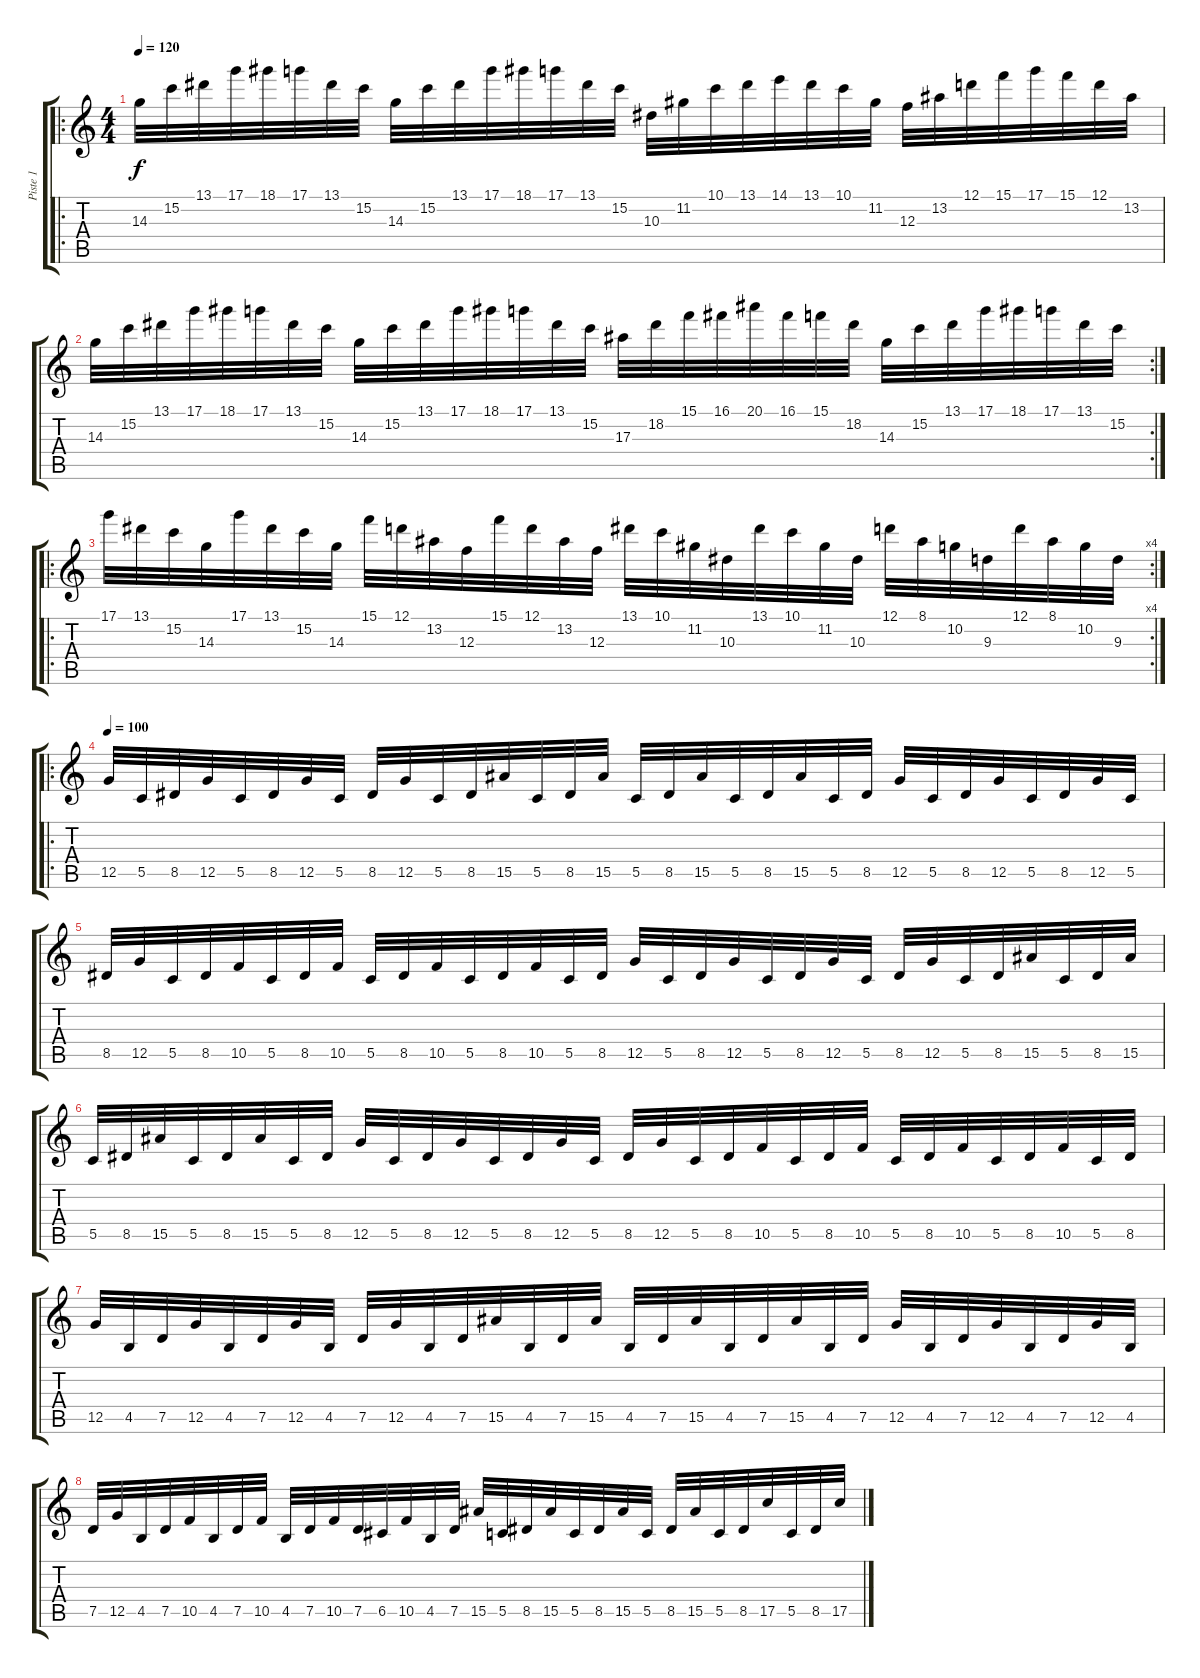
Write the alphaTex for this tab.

\track ("Piste 1" "Piste 1") {instrument distortionguitar}
\staff {score tabs}
\tuning (D4 A3 F3 C3 G2 C2) {hide}
\ro
\ts (4 4)
\tempo 120
\clef g2
\ks c
14.3.32{dy f} 15.2.32 13.1.32 17.1.32 18.1.32 17.1.32 13.1.32 15.2.32 14.3.32 15.2.32 13.1.32 17.1.32 18.1.32 17.1.32 13.1.32 15.2.32 10.3.32 11.2.32 10.1.32 13.1.32 14.1.32 13.1.32 10.1.32 11.2.32 12.3.32 13.2.32 12.1.32 15.1.32 17.1.32 15.1.32 12.1.32 13.2.32 |
\rc 2
14.3.32 15.2.32 13.1.32 17.1.32 18.1.32 17.1.32 13.1.32 15.2.32 14.3.32 15.2.32 13.1.32 17.1.32 18.1.32 17.1.32 13.1.32 15.2.32 17.3.32 18.2.32 15.1.32 16.1.32 20.1.32 16.1.32 15.1.32 18.2.32 14.3.32 15.2.32 13.1.32 17.1.32 18.1.32 17.1.32 13.1.32 15.2.32 |
\ro
\rc 4
17.1.32 13.1.32 15.2.32 14.3.32 17.1.32 13.1.32 15.2.32 14.3.32 15.1.32 12.1.32 13.2.32 12.3.32 15.1.32 12.1.32 13.2.32 12.3.32 13.1.32 10.1.32 11.2.32 10.3.32 13.1.32 10.1.32 11.2.32 10.3.32 12.1.32 8.1.32 10.2.32 9.3.32 12.1.32 8.1.32 10.2.32 9.3.32 |
\ro
\tempo 100
12.5.32 5.5.32 8.5.32 12.5.32 5.5.32 8.5.32 12.5.32 5.5.32 8.5.32 12.5.32 5.5.32 8.5.32 15.5.32 5.5.32 8.5.32 15.5.32 5.5.32 8.5.32 15.5.32 5.5.32 8.5.32 15.5.32 5.5.32 8.5.32 12.5.32 5.5.32 8.5.32 12.5.32 5.5.32 8.5.32 12.5.32 5.5.32 |
8.5.32 12.5.32 5.5.32 8.5.32 10.5.32 5.5.32 8.5.32 10.5.32 5.5.32 8.5.32 10.5.32 5.5.32 8.5.32 10.5.32 5.5.32 8.5.32 12.5.32 5.5.32 8.5.32 12.5.32 5.5.32 8.5.32 12.5.32 5.5.32 8.5.32 12.5.32 5.5.32 8.5.32 15.5.32 5.5.32 8.5.32 15.5.32 |
5.5.32 8.5.32 15.5.32 5.5.32 8.5.32 15.5.32 5.5.32 8.5.32 12.5.32 5.5.32 8.5.32 12.5.32 5.5.32 8.5.32 12.5.32 5.5.32 8.5.32 12.5.32 5.5.32 8.5.32 10.5.32 5.5.32 8.5.32 10.5.32 5.5.32 8.5.32 10.5.32 5.5.32 8.5.32 10.5.32 5.5.32 8.5.32 |
12.5.32 4.5.32 7.5.32 12.5.32 4.5.32 7.5.32 12.5.32 4.5.32 7.5.32 12.5.32 4.5.32 7.5.32 15.5.32 4.5.32 7.5.32 15.5.32 4.5.32 7.5.32 15.5.32 4.5.32 7.5.32 15.5.32 4.5.32 7.5.32 12.5.32 4.5.32 7.5.32 12.5.32 4.5.32 7.5.32 12.5.32 4.5.32 |
7.5.32 12.5.32 4.5.32 7.5.32 10.5.32 4.5.32 7.5.32 10.5.32 4.5.32 7.5.32 10.5.32 7.5.32 6.5.32 10.5.32 4.5.32 7.5.32 15.5.32 5.5.32 8.5.32 15.5.32 5.5.32 8.5.32 15.5.32 5.5.32 8.5.32 15.5.32 5.5.32 8.5.32 17.5.32 5.5.32 8.5.32 17.5.32
